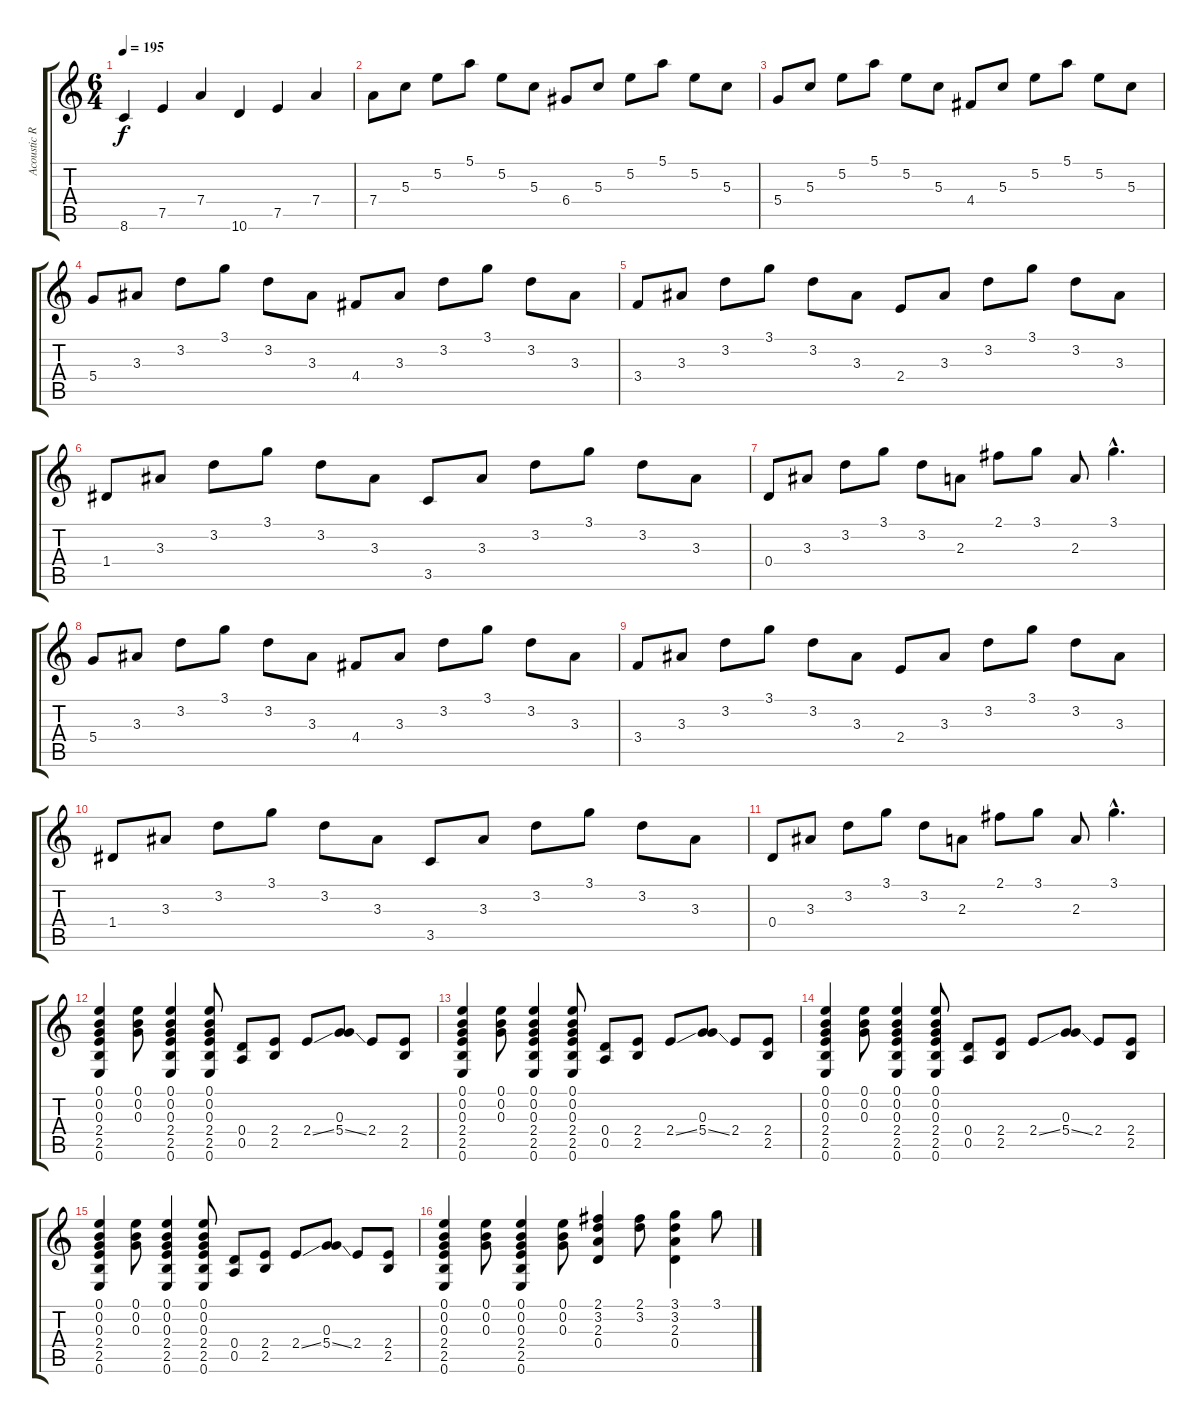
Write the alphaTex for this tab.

\track ("Acoustic Rhythm" "Acoustic R") {instrument acousticguitarsteel}
\staff {score tabs}
\tuning (E4 B3 G3 D3 A2 E2) {hide}
\ts (6 4)
\tempo 195
\clef g2
\ks c
8.6.4{dy f} 7.5.4 7.4.4 10.6.4 7.5.4 7.4.4 |
7.4.8 5.3.8 5.2.8 5.1.8 5.2.8 5.3.8 6.4.8 5.3.8 5.2.8 5.1.8 5.2.8 5.3.8 |
5.4.8 5.3.8 5.2.8 5.1.8 5.2.8 5.3.8 4.4.8 5.3.8 5.2.8 5.1.8 5.2.8 5.3.8 |
5.4.8 3.3.8 3.2.8 3.1.8 3.2.8 3.3.8 4.4.8 3.3.8 3.2.8 3.1.8 3.2.8 3.3.8 |
3.4.8 3.3.8 3.2.8 3.1.8 3.2.8 3.3.8 2.4.8 3.3.8 3.2.8 3.1.8 3.2.8 3.3.8 |
1.4.8 3.3.8 3.2.8 3.1.8 3.2.8 3.3.8 3.5.8 3.3.8 3.2.8 3.1.8 3.2.8 3.3.8 |
0.4.8 3.3.8 3.2.8 3.1.8 3.2.8 2.3.8 2.1.8 3.1.8 2.3.8 3.1{hac}.4{d} |
5.4.8 3.3.8 3.2.8 3.1.8 3.2.8 3.3.8 4.4.8 3.3.8 3.2.8 3.1.8 3.2.8 3.3.8 |
3.4.8 3.3.8 3.2.8 3.1.8 3.2.8 3.3.8 2.4.8 3.3.8 3.2.8 3.1.8 3.2.8 3.3.8 |
1.4.8 3.3.8 3.2.8 3.1.8 3.2.8 3.3.8 3.5.8 3.3.8 3.2.8 3.1.8 3.2.8 3.3.8 |
0.4.8 3.3.8 3.2.8 3.1.8 3.2.8 2.3.8 2.1.8 3.1.8 2.3.8 3.1{hac}.4{d} |
(0.1 0.2 0.3 2.4 2.5 0.6).4 (0.1 0.2 0.3).8 (0.1 0.2 0.3 2.4 2.5 0.6).4 (0.1 0.2 0.3 2.4 2.5 0.6).8 (0.4 0.5).8 (2.4 2.5).8 2.4{ss}.8 (0.3 5.4{ss}).8 2.4.8 (2.4 2.5).8 |
(0.1 0.2 0.3 2.4 2.5 0.6).4 (0.1 0.2 0.3).8 (0.1 0.2 0.3 2.4 2.5 0.6).4 (0.1 0.2 0.3 2.4 2.5 0.6).8 (0.4 0.5).8 (2.4 2.5).8 2.4{ss}.8 (0.3 5.4{ss}).8 2.4.8 (2.4 2.5).8 |
(0.1 0.2 0.3 2.4 2.5 0.6).4 (0.1 0.2 0.3).8 (0.1 0.2 0.3 2.4 2.5 0.6).4 (0.1 0.2 0.3 2.4 2.5 0.6).8 (0.4 0.5).8 (2.4 2.5).8 2.4{ss}.8 (0.3 5.4{ss}).8 2.4.8 (2.4 2.5).8 |
(0.1 0.2 0.3 2.4 2.5 0.6).4 (0.1 0.2 0.3).8 (0.1 0.2 0.3 2.4 2.5 0.6).4 (0.1 0.2 0.3 2.4 2.5 0.6).8 (0.4 0.5).8 (2.4 2.5).8 2.4{ss}.8 (0.3 5.4{ss}).8 2.4.8 (2.4 2.5).8 |
(0.1 0.2 0.3 2.4 2.5 0.6).4 (0.1 0.2 0.3).8 (0.1 0.2 0.3 2.4 2.5 0.6).4 (0.1 0.2 0.3).8 (2.1 3.2 2.3 0.4).4 (2.1 3.2).8 (3.1 3.2 2.3 0.4).4 3.1.8
